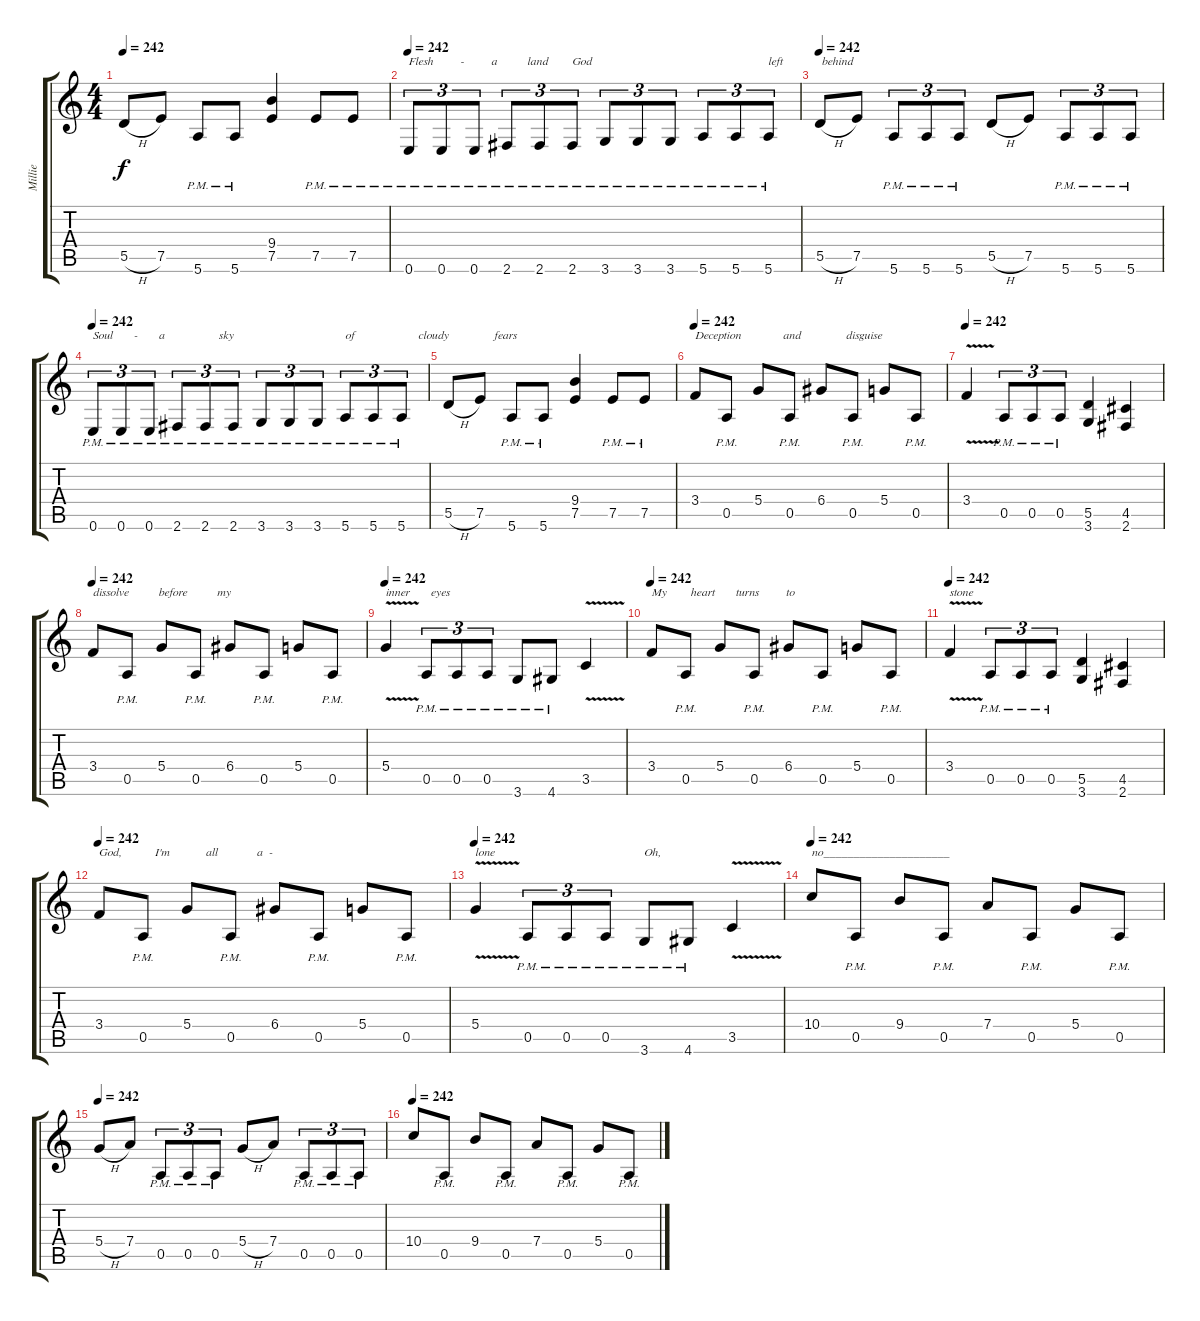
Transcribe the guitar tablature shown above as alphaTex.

\track ("Millie" "Millie") {instrument distortionguitar}
\staff {score tabs}
\tuning (E4 B3 G3 D3 A2 E2) {hide}
\ts (4 4)
\tempo 242
\clef g2
\ks c
5.5{h}.8{dy f} 7.5.8 5.6{pm}.8 5.6{pm}.8 (9.4 7.5).4 7.5{pm}.8 7.5{pm}.8 |
\tempo 242
0.6{pm}.8{tu (3 2) txt "Flesh         -         a          land        God"} 0.6{pm}.8{tu (3 2)} 0.6{pm}.8{tu (3 2)} 2.6{pm}.8{tu (3 2)} 2.6{pm}.8{tu (3 2)} 2.6{pm}.8{tu (3 2)} 3.6{pm}.8{tu (3 2)} 3.6{pm}.8{tu (3 2)} 3.6{pm}.8{tu (3 2)} 5.6{pm}.8{tu (3 2)} 5.6{pm}.8{tu (3 2)} 5.6{pm}.8{tu (3 2) txt "left             behind"} |
\tempo 242
5.5{h}.8 7.5.8 5.6{pm}.8{tu (3 2)} 5.6{pm}.8{tu (3 2)} 5.6{pm}.8{tu (3 2)} 5.5{h}.8 7.5.8 5.6{pm}.8{tu (3 2)} 5.6{pm}.8{tu (3 2)} 5.6{pm}.8{tu (3 2)} |
\tempo 242
0.6{pm}.8{tu (3 2) txt "Soul       -       a                  sky         "} 0.6{pm}.8{tu (3 2)} 0.6{pm}.8{tu (3 2)} 2.6{pm}.8{tu (3 2)} 2.6{pm}.8{tu (3 2)} 2.6{pm}.8{tu (3 2)} 3.6{pm}.8{tu (3 2)} 3.6{pm}.8{tu (3 2)} 3.6{pm}.8{tu (3 2)} 5.6{pm}.8{tu (3 2) txt "of                     cloudy               fears"} 5.6{pm}.8{tu (3 2)} 5.6{pm}.8{tu (3 2)} |
5.5{h}.8 7.5.8 5.6{pm}.8 5.6{pm}.8 (9.4 7.5).4 7.5{pm}.8 7.5{pm}.8 |
\tempo 242
3.4.8{txt "Deception              and               disguise"} 0.5{pm}.8 5.4.8 0.5{pm}.8 6.4.8 0.5{pm}.8 5.4.8 0.5{pm}.8 |
\tempo 242
3.4{v}.4 0.5{pm}.8{tu (3 2)} 0.5{pm}.8{tu (3 2)} 0.5{pm}.8{tu (3 2)} (5.5 3.6).4 (4.5 2.6).4 |
\tempo 242
3.4.8{txt "dissolve          before          my          "} 0.5{pm}.8 5.4.8 0.5{pm}.8 6.4.8 0.5{pm}.8 5.4.8 0.5{pm}.8 |
\tempo 242
5.4{v}.4{txt "inner       eyes"} 0.5{pm}.8{tu (3 2)} 0.5{pm}.8{tu (3 2)} 0.5{pm}.8{tu (3 2)} 3.6{pm}.8 4.6{pm}.8 3.5{v}.4 |
\tempo 242
3.4.8{txt "My        heart       turns         to"} 0.5{pm}.8 5.4.8 0.5{pm}.8 6.4.8 0.5{pm}.8 5.4.8 0.5{pm}.8 |
\tempo 242
3.4{v}.4{txt "stone"} 0.5{pm}.8{tu (3 2)} 0.5{pm}.8{tu (3 2)} 0.5{pm}.8{tu (3 2)} (5.5 3.6).4 (4.5 2.6).4 |
\tempo 242
3.4.8{txt "God,           I'm            all             a  -"} 0.5{pm}.8 5.4.8 0.5{pm}.8 6.4.8 0.5{pm}.8 5.4.8 0.5{pm}.8 |
\tempo 242
5.4{v}.4{txt "lone"} 0.5{pm}.8{tu (3 2)} 0.5{pm}.8{tu (3 2)} 0.5{pm}.8{tu (3 2)} 3.6{pm}.8{txt "Oh,"} 4.6{pm}.8 3.5{v}.4 |
\tempo 242
10.4.8{txt "no_____________________"} 0.5{pm}.8 9.4.8 0.5{pm}.8 7.4.8 0.5{pm}.8 5.4.8 0.5{pm}.8 |
\tempo 242
5.4{h}.8 7.4.8 0.5{pm}.8{tu (3 2)} 0.5{pm}.8{tu (3 2)} 0.5{pm}.8{tu (3 2)} 5.4{h}.8 7.4.8 0.5{pm}.8{tu (3 2)} 0.5{pm}.8{tu (3 2)} 0.5{pm}.8{tu (3 2)} |
\tempo 242
10.4.8 0.5{pm}.8 9.4.8 0.5{pm}.8 7.4.8 0.5{pm}.8 5.4.8 0.5{pm}.8
